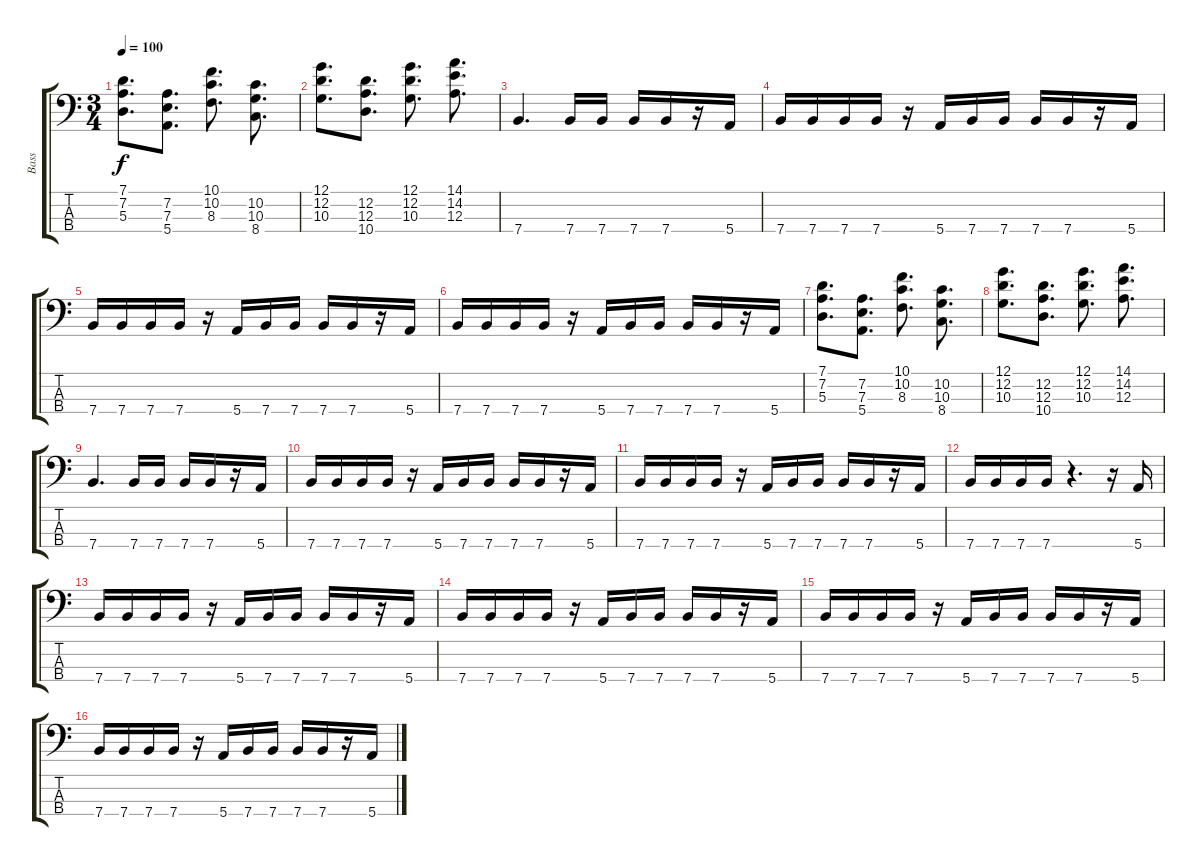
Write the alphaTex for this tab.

\track ("Bass" "Bass") {instrument electricbassfinger}
\staff {score tabs}
\tuning (G2 D2 A1 E1) {hide}
\ts (3 4)
\tempo 100
\clef f4
\ks c
(7.1 7.2 5.3).8{d dy f} (7.2 7.3 5.4).8{d} (10.1 10.2 8.3).8{d} (10.2 10.3 8.4).8{d} |
(12.1 12.2 10.3).8{d} (12.2 12.3 10.4).8{d} (12.1 12.2 10.3).8{d} (14.1 14.2 12.3).8{d} |
7.4.4{d} 7.4.16 7.4.16 7.4.16 7.4.16 r.16 5.4.16 |
7.4.16 7.4.16 7.4.16 7.4.16 r.16 5.4.16 7.4.16 7.4.16 7.4.16 7.4.16 r.16 5.4.16 |
7.4.16 7.4.16 7.4.16 7.4.16 r.16 5.4.16 7.4.16 7.4.16 7.4.16 7.4.16 r.16 5.4.16 |
7.4.16 7.4.16 7.4.16 7.4.16 r.16 5.4.16 7.4.16 7.4.16 7.4.16 7.4.16 r.16 5.4.16 |
(7.1 7.2 5.3).8{d} (7.2 7.3 5.4).8{d} (10.1 10.2 8.3).8{d} (10.2 10.3 8.4).8{d} |
(12.1 12.2 10.3).8{d} (12.2 12.3 10.4).8{d} (12.1 12.2 10.3).8{d} (14.1 14.2 12.3).8{d} |
7.4.4{d} 7.4.16 7.4.16 7.4.16 7.4.16 r.16 5.4.16 |
7.4.16 7.4.16 7.4.16 7.4.16 r.16 5.4.16 7.4.16 7.4.16 7.4.16 7.4.16 r.16 5.4.16 |
7.4.16 7.4.16 7.4.16 7.4.16 r.16 5.4.16 7.4.16 7.4.16 7.4.16 7.4.16 r.16 5.4.16 |
7.4.16 7.4.16 7.4.16 7.4.16 r.4{d} r.16 5.4.16 |
7.4.16 7.4.16 7.4.16 7.4.16 r.16 5.4.16 7.4.16 7.4.16 7.4.16 7.4.16 r.16 5.4.16 |
7.4.16 7.4.16 7.4.16 7.4.16 r.16 5.4.16 7.4.16 7.4.16 7.4.16 7.4.16 r.16 5.4.16 |
7.4.16 7.4.16 7.4.16 7.4.16 r.16 5.4.16 7.4.16 7.4.16 7.4.16 7.4.16 r.16 5.4.16 |
7.4.16 7.4.16 7.4.16 7.4.16 r.16 5.4.16 7.4.16 7.4.16 7.4.16 7.4.16 r.16 5.4.16
